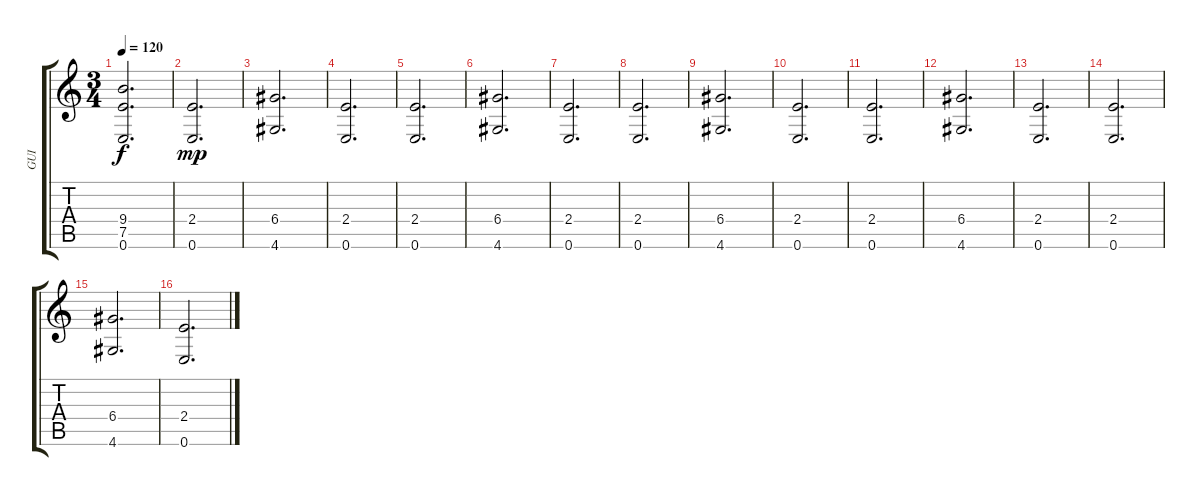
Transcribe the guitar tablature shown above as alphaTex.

\track ("GUI" "GUI") {instrument overdrivenguitar}
\staff {score tabs}
\tuning (E4 B3 G3 D3 A2 E2) {hide}
\ts (3 4)
\tempo 120
\clef g2
\ks c
(9.4{t} 7.5{t} 0.6{t}).2{d dy f} |
(2.4 0.6).2{d dy mp} |
(6.4 4.6).2{d} |
(2.4 0.6).2{d} |
(2.4 0.6).2{d} |
(6.4 4.6).2{d} |
(2.4 0.6).2{d} |
(2.4 0.6).2{d} |
(6.4 4.6).2{d} |
(2.4 0.6).2{d} |
(2.4 0.6).2{d} |
(6.4 4.6).2{d} |
(2.4 0.6).2{d} |
(2.4 0.6).2{d} |
(6.4 4.6).2{d} |
(2.4 0.6).2{d}
